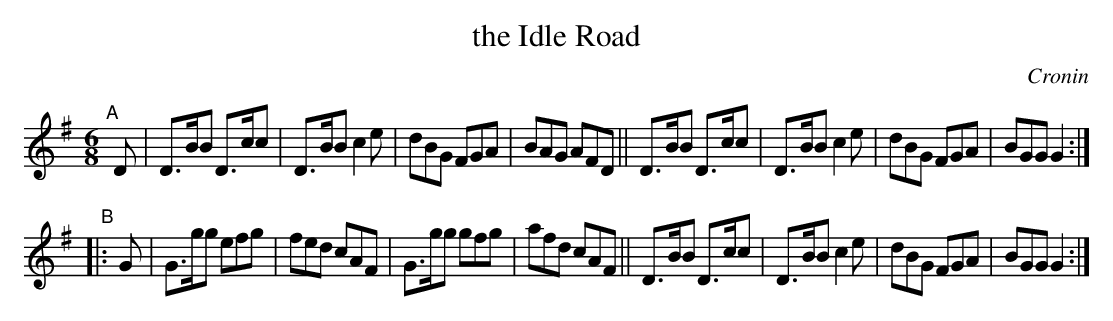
X:1
T: the Idle Road
O: Cronin
M: 6/8
L: 1/8
K: G
"^A"[|] D |\
D>BB D>cc | D>BB c2e | dBG FGA | BAG AFD ||\
D>BB D>cc | D>BB c2e | dBG FGA | BGG G2 :|
"^B"|: G |\
G>gg efg | fed cAF | G>gg gfg | afd cAF ||\
D>BB D>cc | D>BB c2e | dBG FGA | BGG G2 :|
